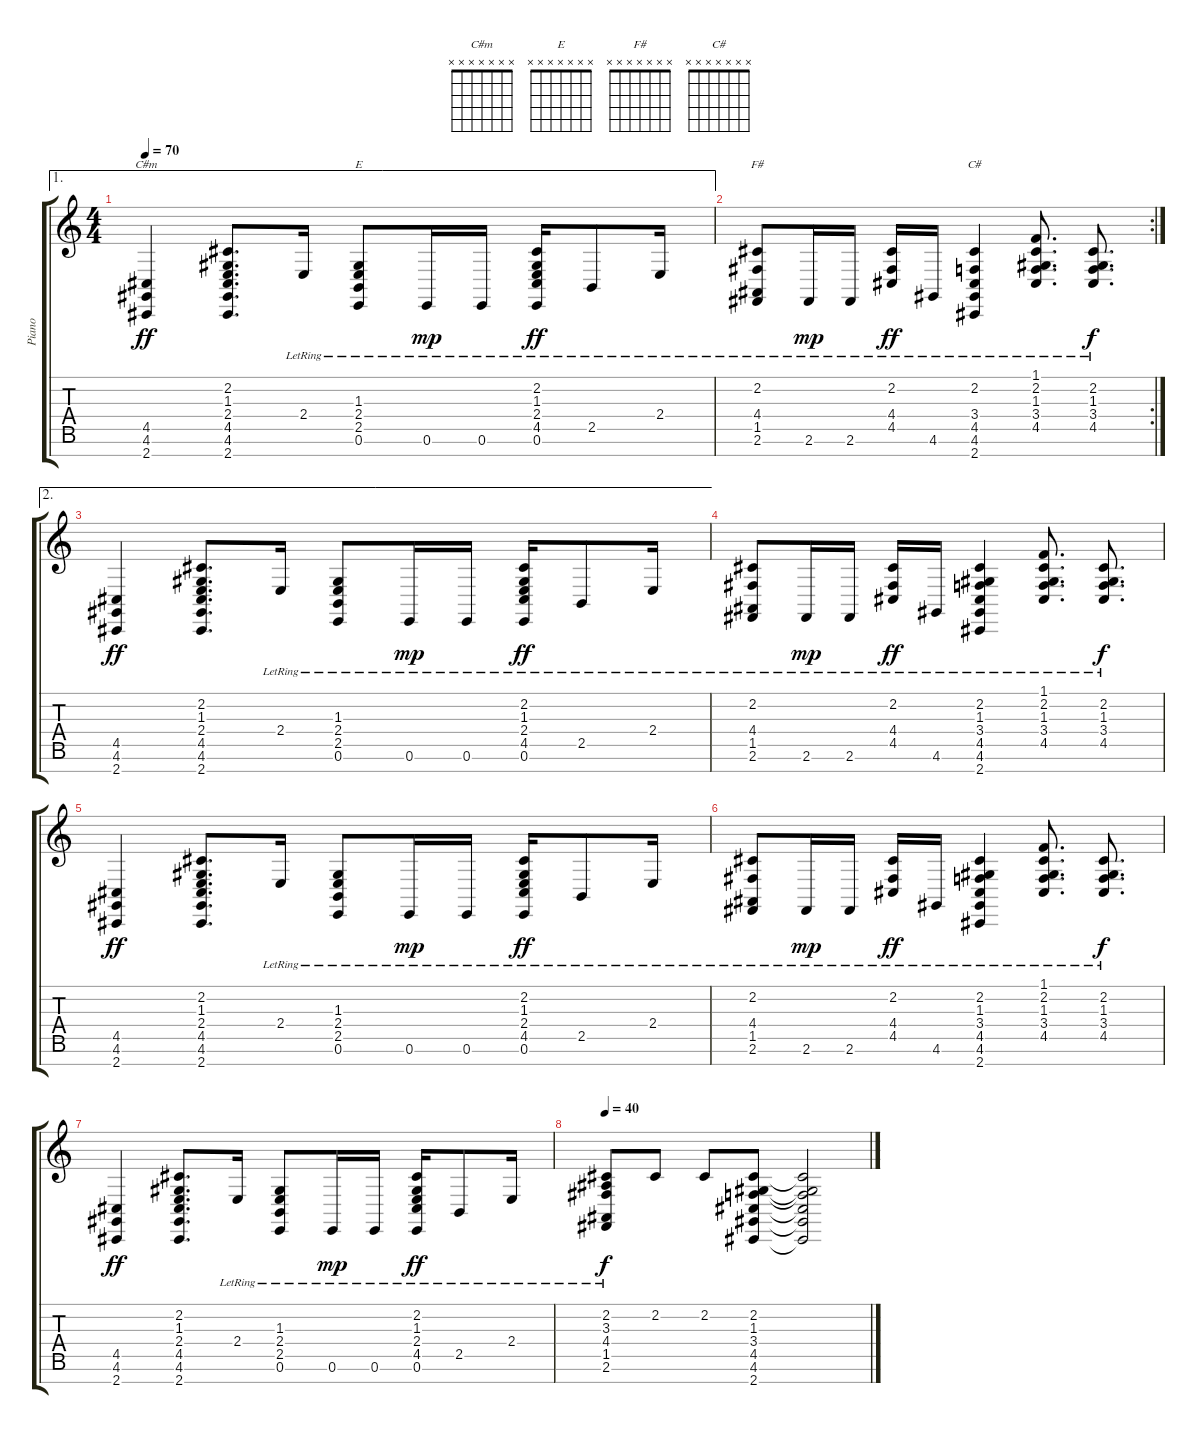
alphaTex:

\track ("Piano" "Piano") {instrument acousticgrandpiano}
\staff {score tabs}
\tuning (E4 B3 G3 D3 A2 E2 B1) {hide}
\chord ("C#m" x x x x x x x)
\chord ("E" x x x x x x x)
\chord ("F#" x x x x x x x)
\chord ("C#" x x x x x x x)
\ae 1
\ts (4 4)
\tempo 70
\clef g2
\ks c
(4.5 4.6 2.7).4{ch "C#m" dy ff} (2.2 1.3 2.4 4.5 4.6 2.7).8{d} 2.4{lr}.16 (1.3{lr} 2.4{lr} 2.5{lr} 0.6{lr}).8{ch "E"} 0.6{lr}.16{dy mp} 0.6{lr}.16 (2.2{lr} 1.3{lr} 2.4{lr} 4.5{lr} 0.6{lr}).16{dy ff} 2.5{lr}.8 2.4{lr}.16 |
\rc 2
(2.2{lr} 4.4{lr} 1.5{lr} 2.6{lr}).8{ch "F#"} 2.6{lr}.16{dy mp} 2.6{lr}.16 (2.2{lr} 4.4 4.5{lr}).16{dy ff} 4.6{lr}.16 (2.2{lr} 3.4{lr} 4.5{lr} 4.6{lr} 2.7{lr}).4{ch "C#"} (1.1{lr} 2.2{lr} 1.3{lr} 3.4{lr} 4.5{lr}).8{d} (2.2{lr} 1.3{lr} 3.4{lr} 4.5{lr}).8{d dy f} |
\ae 2
(4.5 4.6 2.7).4{dy ff} (2.2 1.3 2.4 4.5 4.6 2.7).8{d} 2.4{lr}.16 (1.3{lr} 2.4{lr} 2.5{lr} 0.6{lr}).8 0.6{lr}.16{dy mp} 0.6{lr}.16 (2.2{lr} 1.3{lr} 2.4{lr} 4.5{lr} 0.6{lr}).16{dy ff} 2.5{lr}.8 2.4{lr}.16 |
(2.2{lr} 4.4{lr} 1.5{lr} 2.6{lr}).8 2.6{lr}.16{dy mp} 2.6{lr}.16 (2.2{lr} 4.4 4.5{lr}).16{dy ff} 4.6{lr}.16 (2.2{lr} 1.3{lr} 3.4{lr} 4.5{lr} 4.6{lr} 2.7{lr}).4 (1.1{lr} 2.2{lr} 1.3{lr} 3.4{lr} 4.5{lr}).8{d} (2.2{lr} 1.3{lr} 3.4{lr} 4.5{lr}).8{d dy f} |
(4.5 4.6 2.7).4{dy ff} (2.2 1.3 2.4 4.5 4.6 2.7).8{d} 2.4{lr}.16 (1.3{lr} 2.4{lr} 2.5{lr} 0.6{lr}).8 0.6{lr}.16{dy mp} 0.6{lr}.16 (2.2{lr} 1.3{lr} 2.4{lr} 4.5{lr} 0.6{lr}).16{dy ff} 2.5{lr}.8 2.4{lr}.16 |
(2.2{lr} 4.4{lr} 1.5{lr} 2.6{lr}).8 2.6{lr}.16{dy mp} 2.6{lr}.16 (2.2{lr} 4.4 4.5{lr}).16{dy ff} 4.6{lr}.16 (2.2{lr} 1.3{lr} 3.4{lr} 4.5{lr} 4.6{lr} 2.7{lr}).4 (1.1{lr} 2.2{lr} 1.3{lr} 3.4{lr} 4.5{lr}).8{d} (2.2{lr} 1.3{lr} 3.4{lr} 4.5{lr}).8{d dy f} |
(4.5 4.6 2.7).4{dy ff} (2.2 1.3 2.4 4.5 4.6 2.7).8{d} 2.4{lr}.16 (1.3{lr} 2.4{lr} 2.5{lr} 0.6{lr}).8 0.6{lr}.16{dy mp} 0.6{lr}.16 (2.2{lr} 1.3{lr} 2.4{lr} 4.5{lr} 0.6{lr}).16{dy ff} 2.5{lr}.8 2.4{lr}.16 |
\tempo 40
(2.2{lr} 3.3 4.4{lr} 1.5{lr} 2.6{lr}).8{dy f} 2.2.8 2.2.8 (2.2 1.3 3.4 4.5 4.6 2.7).8 (2.2{t} 1.3{t} 3.4{t} 4.5{t} 4.6{t} 2.7{t}).2
